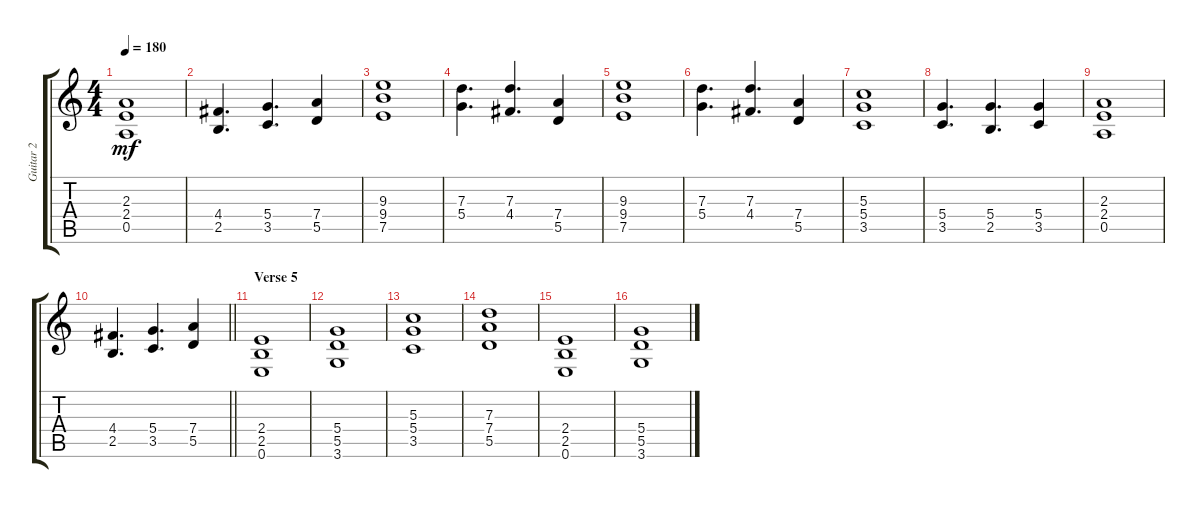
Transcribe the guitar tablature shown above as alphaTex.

\track ("Guitar 2" "Guitar 2") {instrument electricguitarclean}
\staff {score tabs}
\tuning (E4 B3 G3 D3 A2 E2) {hide}
\ts (4 4)
\tempo 180
\clef g2
\ks c
(2.3 2.4 0.5).1{dy mf} |
(4.4 2.5).4{d} (5.4 3.5).4{d} (7.4 5.5).4 |
(9.3 9.4 7.5).1 |
(7.3 5.4).4{d} (7.3 4.4).4{d} (7.4 5.5).4 |
(9.3 9.4 7.5).1 |
(7.3 5.4).4{d} (7.3 4.4).4{d} (7.4 5.5).4 |
(5.3 5.4 3.5).1 |
(5.4 3.5).4{d} (5.4 2.5).4{d} (5.4 3.5).4 |
(2.3 2.4 0.5).1 |
\barLineRight lightlight
(4.4 2.5).4{d} (5.4 3.5).4{d} (7.4 5.5).4 |
\section ("" "Verse 5")
(2.4 2.5 0.6).1 |
(5.4 5.5 3.6).1 |
(5.3 5.4 3.5).1 |
(7.3 7.4 5.5).1 |
(2.4 2.5 0.6).1 |
(5.4 5.5 3.6).1
